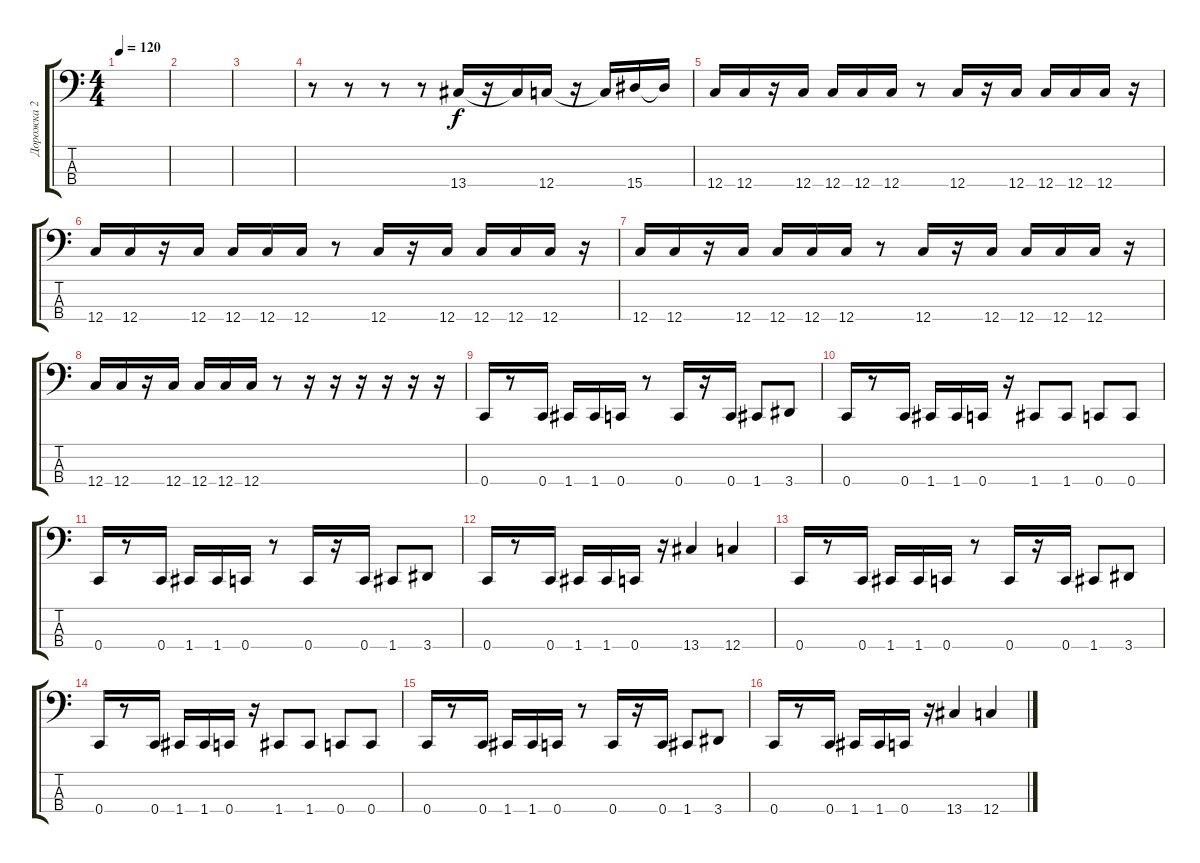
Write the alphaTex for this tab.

\track ("Дорожка 2" "Дорожка 2") {instrument electricbasspick}
\staff {score tabs}
\tuning (F2 C2 G1 C1) {hide}
\ts (4 4)
\tempo 120
\clef f4
\ks c
|
|
|
r.8 r.8 r.8 r.8 13.4.16 r.16 13.4{t}.16 12.4.16 r.16 12.4{t}.16 15.4.16 15.4{t}.16 |
12.4.16 12.4.16 r.16 12.4.16 12.4.16 12.4.16 12.4.16 r.8 12.4.16 r.16 12.4.16 12.4.16 12.4.16 12.4.16 r.16 |
12.4.16 12.4.16 r.16 12.4.16 12.4.16 12.4.16 12.4.16 r.8 12.4.16 r.16 12.4.16 12.4.16 12.4.16 12.4.16 r.16 |
12.4.16 12.4.16 r.16 12.4.16 12.4.16 12.4.16 12.4.16 r.8 12.4.16 r.16 12.4.16 12.4.16 12.4.16 12.4.16 r.16 |
12.4.16 12.4.16 r.16 12.4.16 12.4.16 12.4.16 12.4.16 r.8 r.16 r.16 r.16 r.16 r.16 r.16 |
0.4.16 r.8 0.4.16 1.4.16 1.4.16 0.4.16 r.8 0.4.16 r.16 0.4.16 1.4.8 3.4.8 |
0.4.16 r.8 0.4.16 1.4.16 1.4.16 0.4.16 r.16 1.4.8 1.4.8 0.4.8 0.4.8 |
0.4.16 r.8 0.4.16 1.4.16 1.4.16 0.4.16 r.8 0.4.16 r.16 0.4.16 1.4.8 3.4.8 |
0.4.16 r.8 0.4.16 1.4.16 1.4.16 0.4.16 r.16 13.4.4 12.4.4 |
0.4.16 r.8 0.4.16 1.4.16 1.4.16 0.4.16 r.8 0.4.16 r.16 0.4.16 1.4.8 3.4.8 |
0.4.16 r.8 0.4.16 1.4.16 1.4.16 0.4.16 r.16 1.4.8 1.4.8 0.4.8 0.4.8 |
0.4.16 r.8 0.4.16 1.4.16 1.4.16 0.4.16 r.8 0.4.16 r.16 0.4.16 1.4.8 3.4.8 |
0.4.16 r.8 0.4.16 1.4.16 1.4.16 0.4.16 r.16 13.4.4 12.4.4
